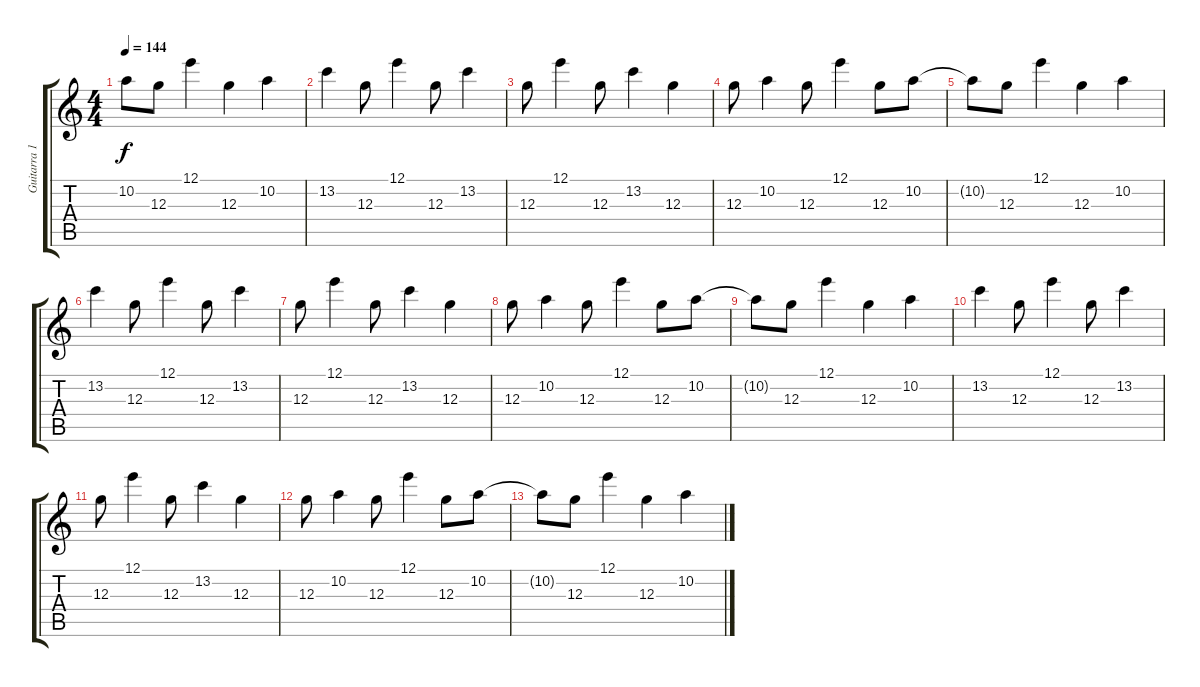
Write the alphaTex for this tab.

\track ("Guitarra 1" "Guitarra 1") {instrument overdrivenguitar}
\staff {score tabs}
\tuning (E4 B3 G3 D3 A2 E2) {hide}
\ts (4 4)
\tempo 144
\clef g2
\ks c
10.2{t}.8{dy f} 12.3.8 12.1.4 12.3.4 10.2.4 |
13.2.4 12.3.8 12.1.4 12.3.8 13.2.4 |
12.3.8 12.1.4 12.3.8 13.2.4 12.3.4 |
12.3.8 10.2.4 12.3.8 12.1.4 12.3.8 10.2.8 |
10.2{t}.8 12.3.8 12.1.4 12.3.4 10.2.4 |
13.2.4 12.3.8 12.1.4 12.3.8 13.2.4 |
12.3.8 12.1.4 12.3.8 13.2.4 12.3.4 |
12.3.8 10.2.4 12.3.8 12.1.4 12.3.8 10.2.8 |
10.2{t}.8 12.3.8 12.1.4 12.3.4 10.2.4 |
13.2.4 12.3.8 12.1.4 12.3.8 13.2.4 |
12.3.8 12.1.4 12.3.8 13.2.4 12.3.4 |
12.3.8 10.2.4 12.3.8 12.1.4 12.3.8 10.2.8 |
10.2{t}.8 12.3.8 12.1.4 12.3.4 10.2.4
